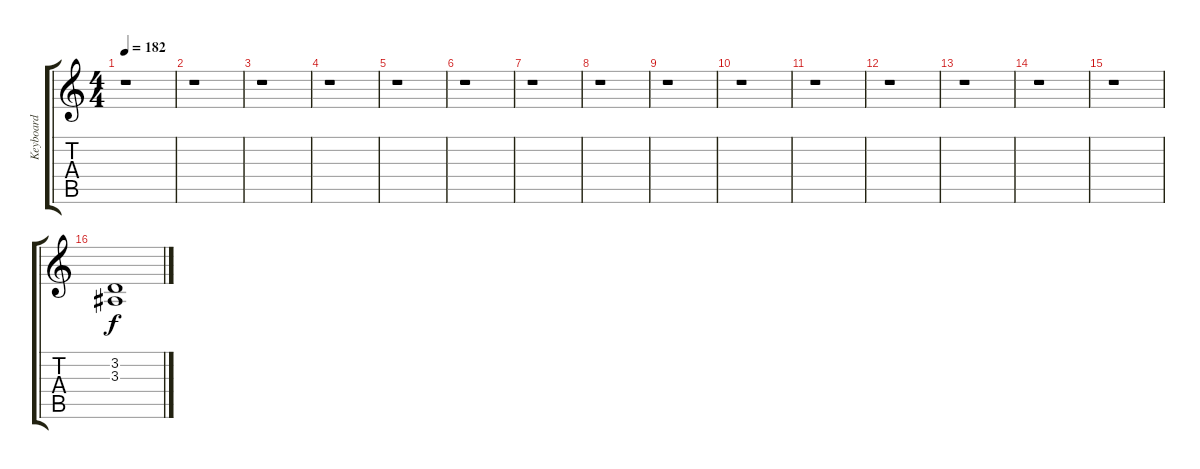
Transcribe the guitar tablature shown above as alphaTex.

\track ("Keyboard" "Keyboard") {instrument lead2sawtooth}
\staff {score tabs}
\tuning (E4 B3 G3 D3 A2 E2) {hide}
\ts (4 4)
\tempo 182
\clef g2
\ks c
r.1{dy f} |
r.1 |
r.1 |
r.1 |
r.1 |
r.1 |
r.1 |
r.1 |
r.1 |
r.1 |
r.1 |
r.1 |
r.1 |
r.1 |
r.1 |
(3.2 3.3).1
